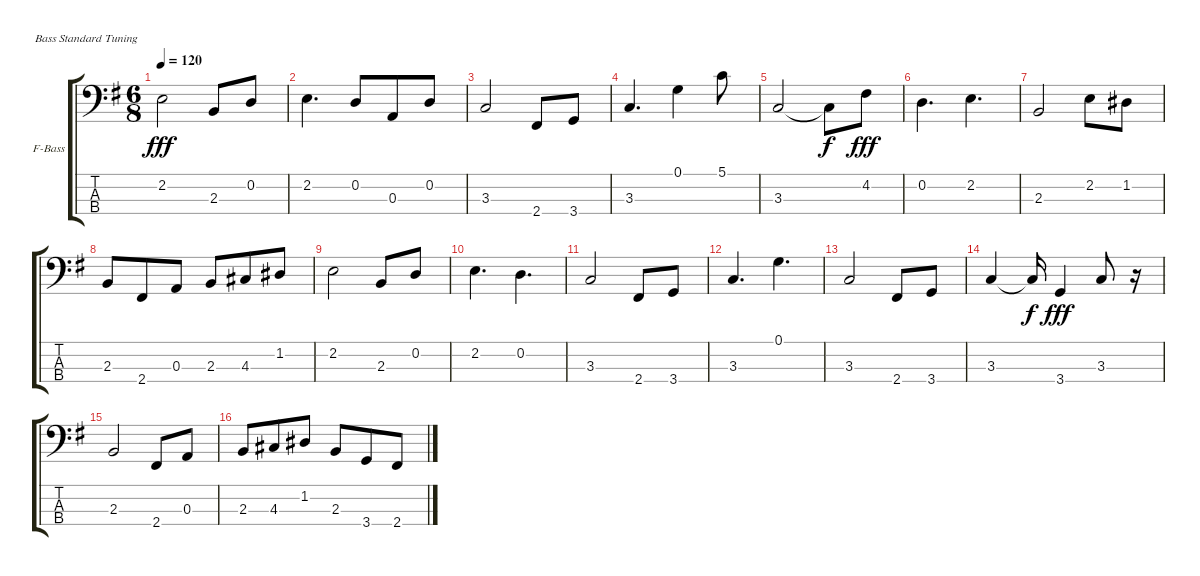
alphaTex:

\bracketExtendMode groupsimilarinstruments
\firstSystemTrackNameOrientation horizontal
\otherSystemsTrackNameOrientation horizontal
\track ("Bass" "F-Bass") {instrument fretlessbass}
\staff {score tabs}
\tuning (G2 D2 A1 E1)
\ts (6 8)
\tempo 120
\clef f4
\ks eminor
2.2.2{dy fff} 2.3.8 0.2.8 |
2.2.4{d} 0.2.8 0.3.8 0.2.8 |
3.3.2 2.4.8 3.4.8 |
3.3.4{d} 0.1.4 5.1.8 |
3.3.2 3.3{t}.8{dy f} 4.2.8{dy fff} |
0.2.4{d} 2.2.4{d} |
2.3.2 2.2.8 1.2.8 |
2.3.8 2.4.8 0.3.8 2.3.8 4.3.8 1.2.8 |
2.2.2 2.3.8 0.2.8 |
2.2.4{d} 0.2.4{d} |
3.3.2 2.4.8 3.4.8 |
3.3.4{d} 0.1.4{d} |
3.3.2 2.4.8 3.4.8 |
3.3.4 3.3{t}.16{dy f} 3.4.4{dy fff} 3.3.8 r.16 |
2.3.2 2.4.8 0.3.8 |
2.3.8 4.3.8 1.2.8 2.3.8 3.4.8 2.4.8
